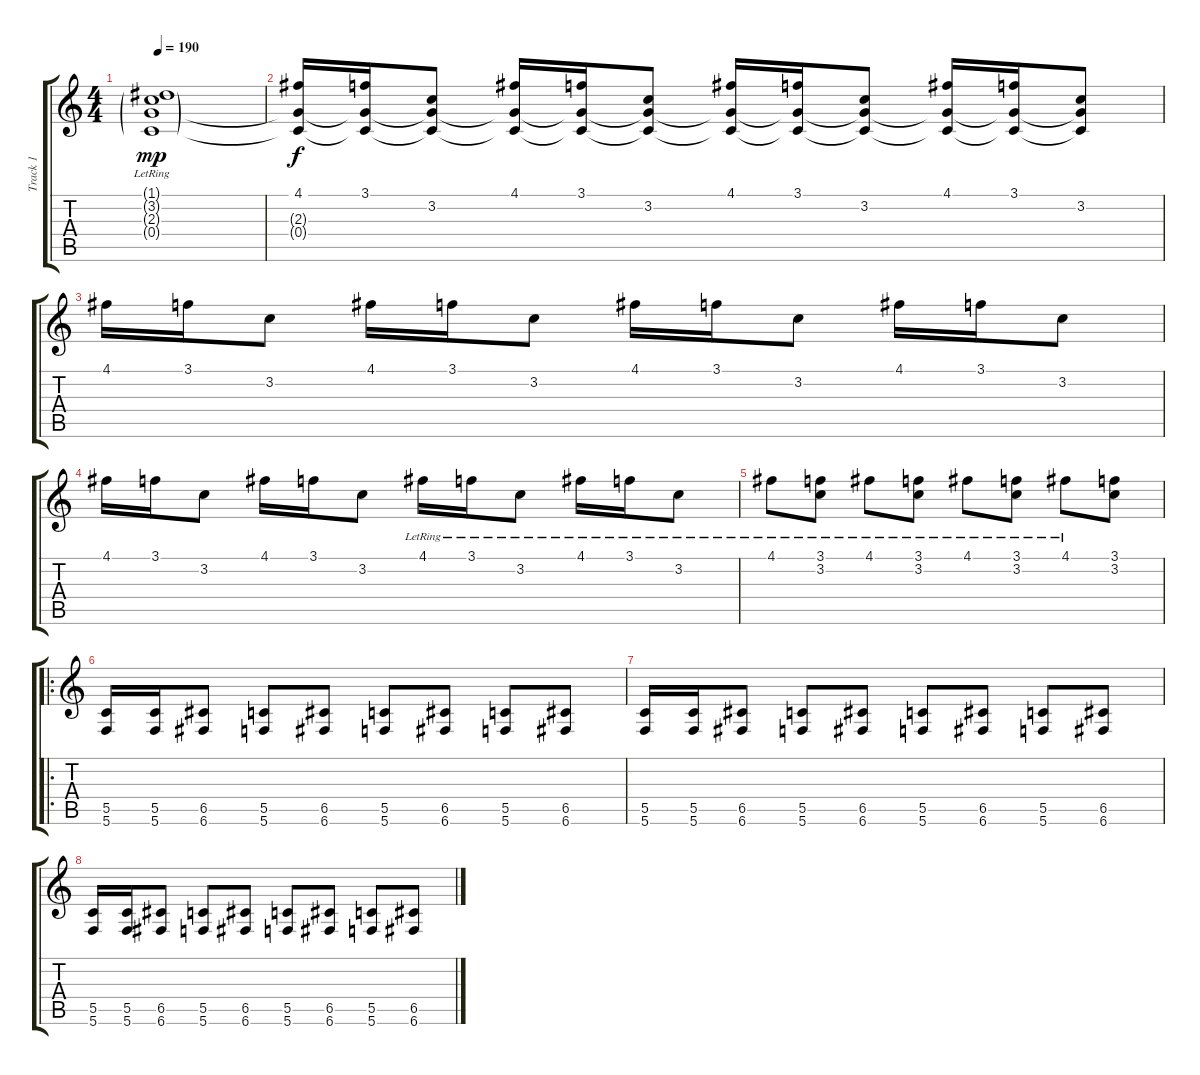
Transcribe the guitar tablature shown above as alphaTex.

\track ("Track 1" "Track 1") {instrument distortionguitar}
\staff {score tabs}
\tuning (D4 A3 F3 C3 G2 C2) {hide}
\ts (4 4)
\tempo 190
\clef g2
\ks c
(1.1{g lr} 3.2{g lr} 2.3{g lr} 0.4{g lr}).1{dy mp instrument distortionguitar} |
(4.1 2.3{t} 0.4{t}).16{dy f} (3.1 2.3{t} 0.4{t}).16 (3.2 2.3{t} 0.4{t}).8 (4.1 2.3{t} 0.4{t}).16 (3.1 2.3{t} 0.4{t}).16 (3.2 2.3{t} 0.4{t}).8 (4.1 2.3{t} 0.4{t}).16 (3.1 2.3{t} 0.4{t}).16 (3.2 2.3{t} 0.4{t}).8 (4.1 2.3{t} 0.4{t}).16 (3.1 2.3{t} 0.4{t}).16 (3.2 2.3{t} 0.4{t}).8 |
4.1.16 3.1.16 3.2.8 4.1.16 3.1.16 3.2.8 4.1.16 3.1.16 3.2.8 4.1.16 3.1.16 3.2.8 |
4.1.16 3.1.16 3.2.8 4.1.16 3.1.16 3.2.8 4.1{lr}.16 3.1{lr}.16 3.2{lr}.8 4.1{lr}.16 3.1{lr}.16 3.2{lr}.8 |
4.1{lr}.8 (3.1{lr} 3.2{lr}).8 4.1{lr}.8 (3.1{lr} 3.2{lr}).8 4.1{lr}.8 (3.1{lr} 3.2{lr}).8 4.1{lr}.8 (3.1 3.2).8 |
\ro
(5.5 5.6).16 (5.5 5.6).16 (6.5 6.6).8 (5.5 5.6).8 (6.5 6.6).8 (5.5 5.6).8 (6.5 6.6).8 (5.5 5.6).8 (6.5 6.6).8 |
(5.5 5.6).16 (5.5 5.6).16 (6.5 6.6).8 (5.5 5.6).8 (6.5 6.6).8 (5.5 5.6).8 (6.5 6.6).8 (5.5 5.6).8 (6.5 6.6).8 |
(5.5 5.6).16 (5.5 5.6).16 (6.5 6.6).8 (5.5 5.6).8 (6.5 6.6).8 (5.5 5.6).8 (6.5 6.6).8 (5.5 5.6).8 (6.5 6.6).8
